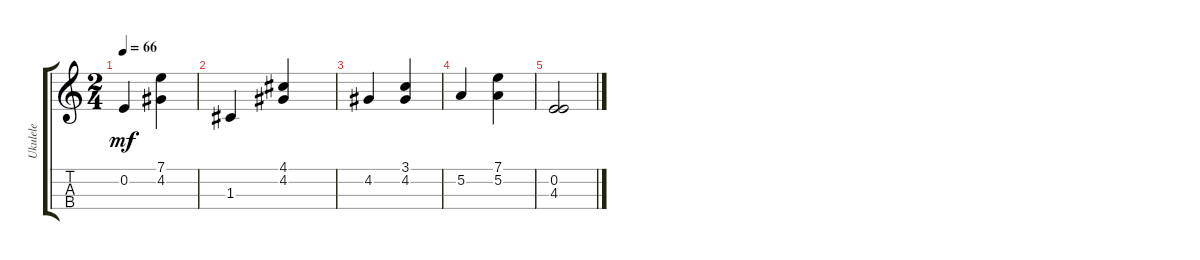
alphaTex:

\track ("Ukulele" "Ukulele") {instrument shamisen}
\staff {score tabs}
\tuning (A4 E4 C4 G4) {hide}
\ts (2 4)
\tempo 66
\clef g2
\ks c
0.2.4{dy mf} (7.1 4.2).4 |
1.3.4 (4.1 4.2).4 |
4.2.4 (3.1 4.2).4 |
5.2.4 (7.1 5.2).4 |
(0.2 4.3).2
